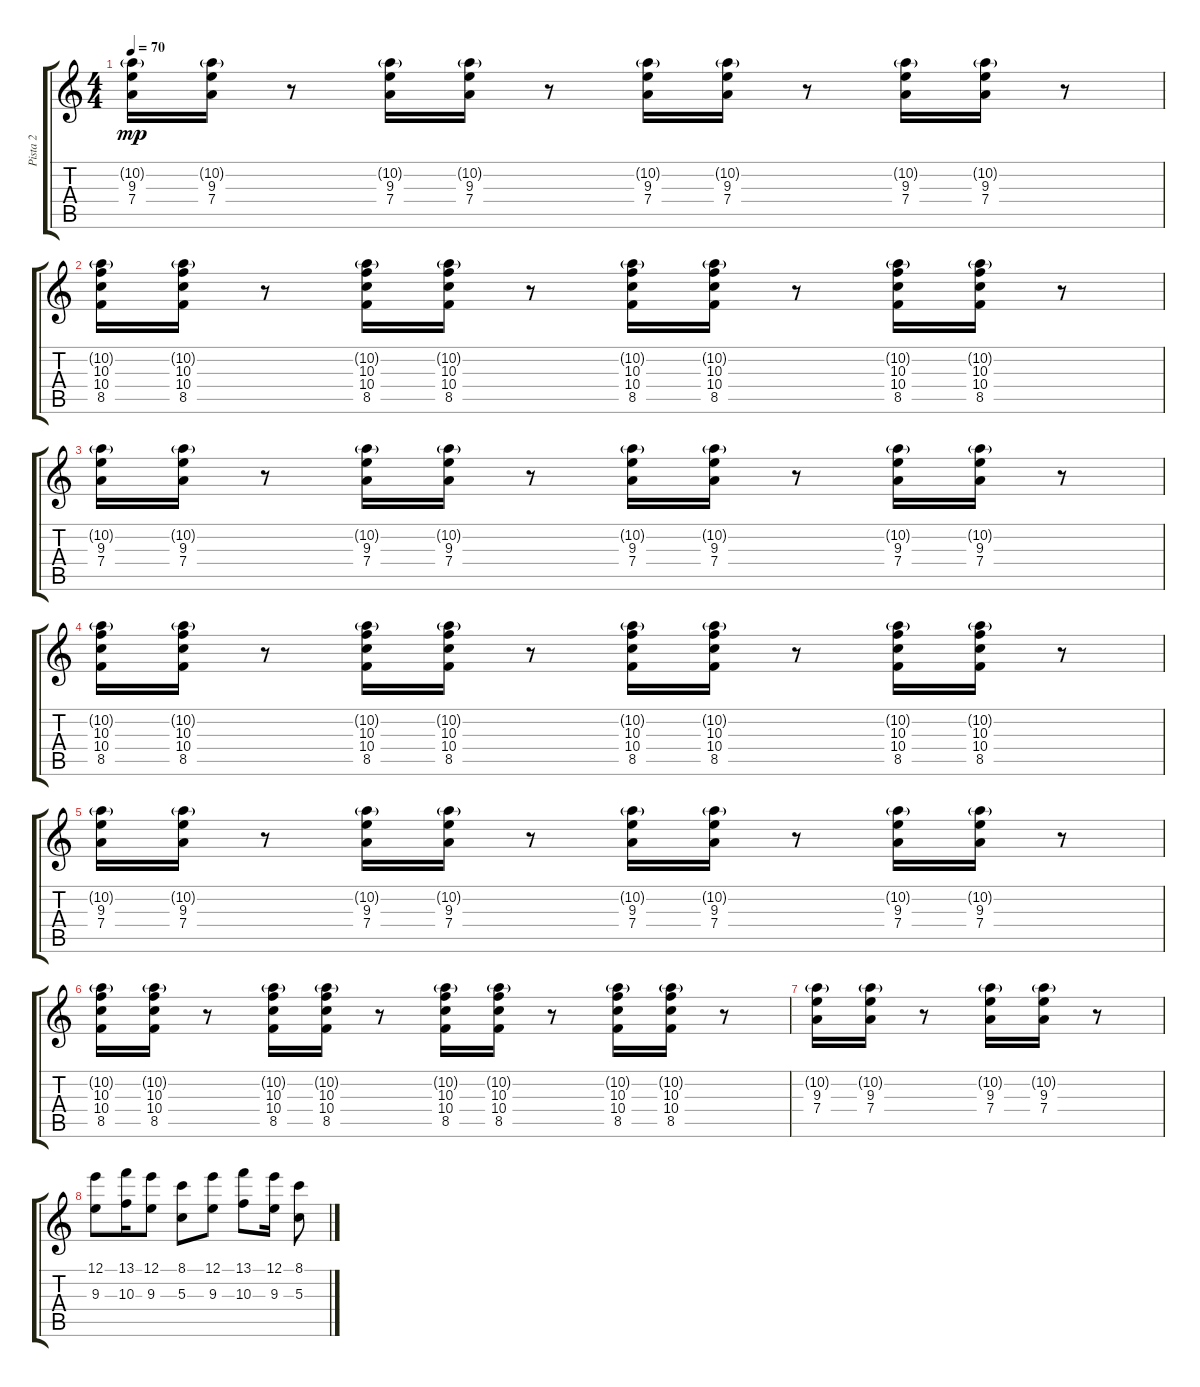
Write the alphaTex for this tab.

\track ("Pista 2" "Pista 2") {instrument distortionguitar}
\staff {score tabs}
\tuning (E4 B3 G3 D3 A2 E2) {hide}
\ts (4 4)
\tempo 70
\clef g2
\ks c
(10.2{g} 9.3 7.4).16{dy mp} (10.2{g} 9.3 7.4).16 r.8 (10.2{g} 9.3 7.4).16 (10.2{g} 9.3 7.4).16 r.8 (10.2{g} 9.3 7.4).16 (10.2{g} 9.3 7.4).16 r.8 (10.2{g} 9.3 7.4).16 (10.2{g} 9.3 7.4).16 r.8 |
(10.2{g} 10.3 10.4 8.5).16 (10.2{g} 10.3 10.4 8.5).16 r.8 (10.2{g} 10.3 10.4 8.5).16 (10.2{g} 10.3 10.4 8.5).16 r.8 (10.2{g} 10.3 10.4 8.5).16 (10.2{g} 10.3 10.4 8.5).16 r.8 (10.2{g} 10.3 10.4 8.5).16 (10.2{g} 10.3 10.4 8.5).16 r.8 |
(10.2{g} 9.3 7.4).16 (10.2{g} 9.3 7.4).16 r.8 (10.2{g} 9.3 7.4).16 (10.2{g} 9.3 7.4).16 r.8 (10.2{g} 9.3 7.4).16 (10.2{g} 9.3 7.4).16 r.8 (10.2{g} 9.3 7.4).16 (10.2{g} 9.3 7.4).16 r.8 |
(10.2{g} 10.3 10.4 8.5).16 (10.2{g} 10.3 10.4 8.5).16 r.8 (10.2{g} 10.3 10.4 8.5).16 (10.2{g} 10.3 10.4 8.5).16 r.8 (10.2{g} 10.3 10.4 8.5).16 (10.2{g} 10.3 10.4 8.5).16 r.8 (10.2{g} 10.3 10.4 8.5).16 (10.2{g} 10.3 10.4 8.5).16 r.8 |
(10.2{g} 9.3 7.4).16 (10.2{g} 9.3 7.4).16 r.8 (10.2{g} 9.3 7.4).16 (10.2{g} 9.3 7.4).16 r.8 (10.2{g} 9.3 7.4).16 (10.2{g} 9.3 7.4).16 r.8 (10.2{g} 9.3 7.4).16 (10.2{g} 9.3 7.4).16 r.8 |
(10.2{g} 10.3 10.4 8.5).16 (10.2{g} 10.3 10.4 8.5).16 r.8 (10.2{g} 10.3 10.4 8.5).16 (10.2{g} 10.3 10.4 8.5).16 r.8 (10.2{g} 10.3 10.4 8.5).16 (10.2{g} 10.3 10.4 8.5).16 r.8 (10.2{g} 10.3 10.4 8.5).16 (10.2{g} 10.3 10.4 8.5).16 r.8 |
(10.2{g} 9.3 7.4).16 (10.2{g} 9.3 7.4).16 r.8 (10.2{g} 9.3 7.4).16 (10.2{g} 9.3 7.4).16 r.8 |
(12.1 9.3).8{volume 8 instrument distortionguitar} (13.1 10.3).16 (12.1 9.3).8 (8.1 5.3).8 (12.1 9.3).8 (13.1 10.3).8 (12.1 9.3).16 (8.1 5.3).8
